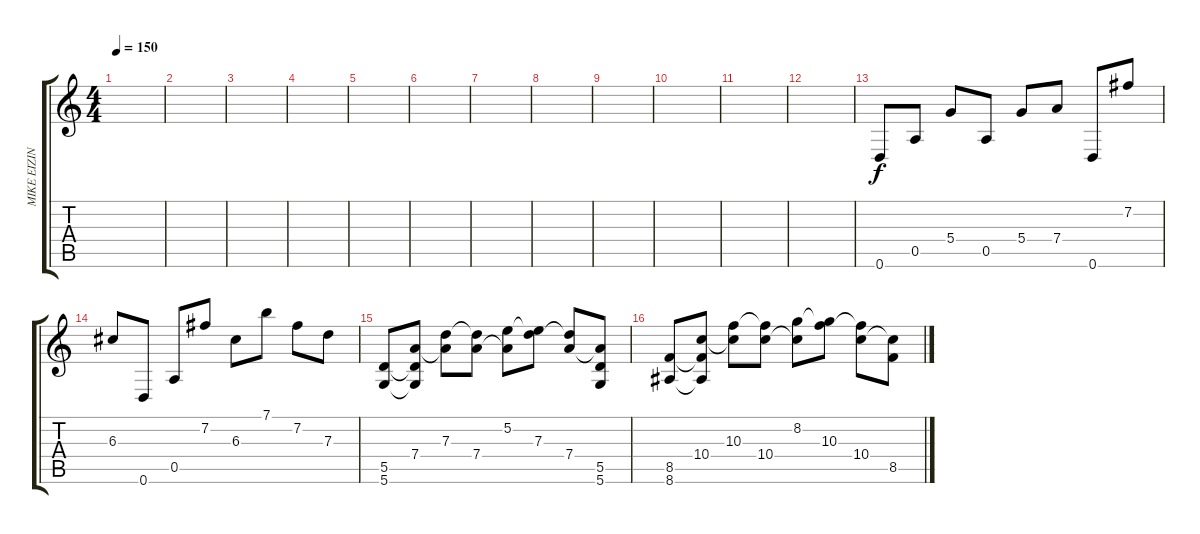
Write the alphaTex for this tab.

\track ("MIKE EIZINGER" "MIKE EIZIN") {instrument electricguitarjazz}
\staff {score tabs}
\tuning (E4 B3 G3 D3 A2 D2) {hide}
\ts (4 4)
\tempo 150
\clef g2
\ks c
|
|
|
|
|
|
|
|
|
|
|
|
0.6.8{instrument electricguitarclean} 0.5.8 5.4.8 0.5.8 5.4.8 7.4.8 0.6.8 7.2.8 |
6.3.8 0.6.8 0.5.8 7.2.8 6.3.8 7.1.8 7.2.8 7.3.8 |
(5.5 5.6).8 (7.4 5.5{t} 5.6{t}).8 (7.3 7.4{t}).8 (7.3{t} 7.4).8 (5.2 7.4{t}).8 (5.2{t} 7.3).8 (7.3{t} 7.4).8 (7.4{t} 5.5 5.6).8 |
(8.5 8.6).8 (10.4 8.5{t} 8.6{t}).8 (10.3 10.4{t}).8 (10.3{t} 10.4).8 (8.2 10.4{t}).8 (8.2{t} 10.3).8 (10.3{t} 10.4).8 (10.4{t} 8.5).8
